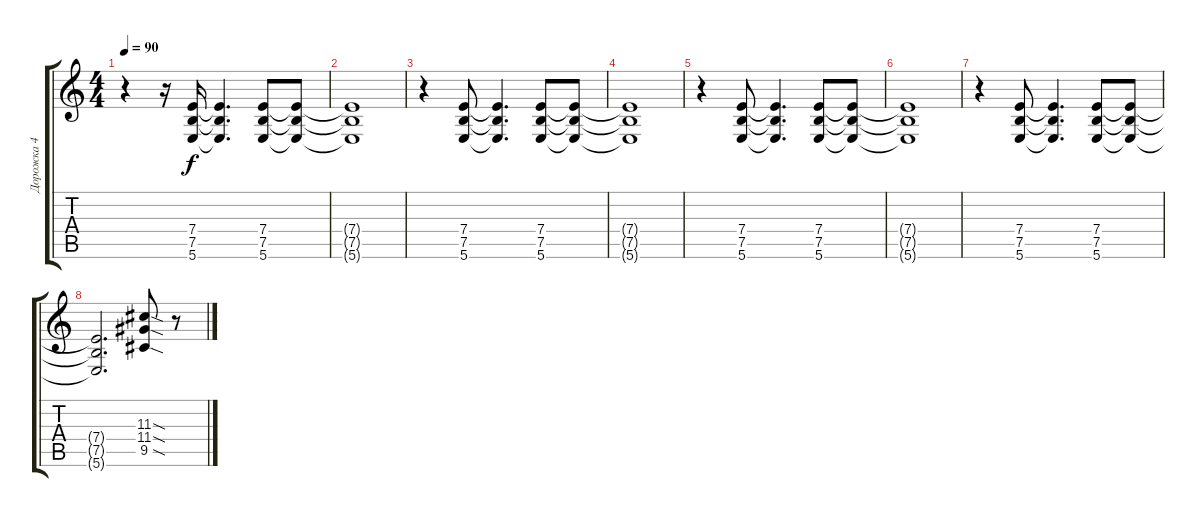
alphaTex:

\track ("Дорожка 4" "Дорожка 4") {instrument distortionguitar}
\staff {score tabs}
\tuning (B3 G3 D3 A2 E2 B1) {hide}
\ts (4 4)
\tempo 90
\clef g2
\ks c
r.4{dy f} r.16 (7.4 7.5 5.6).16 (7.4{t} 7.5{t} 5.6{t}).4{d} (7.4 7.5 5.6).8 (7.4{t} 7.5{t} 5.6{t}).8 |
(7.4{t} 7.5{t} 5.6{t}).1 |
r.4 (7.4 7.5 5.6).8 (7.4{t} 7.5{t} 5.6{t}).4{d} (7.4 7.5 5.6).8 (7.4{t} 7.5{t} 5.6{t}).8 |
(7.4{t} 7.5{t} 5.6{t}).1 |
r.4 (7.4 7.5 5.6).8 (7.4{t} 7.5{t} 5.6{t}).4{d} (7.4 7.5 5.6).8 (7.4{t} 7.5{t} 5.6{t}).8 |
(7.4{t} 7.5{t} 5.6{t}).1 |
r.4 (7.4 7.5 5.6).8 (7.4{t} 7.5{t} 5.6{t}).4{d} (7.4 7.5 5.6).8 (7.4{t} 7.5{t} 5.6{t}).8 |
(7.4{t} 7.5{t} 5.6{t}).2{d} (11.3{sod} 11.4{sod} 9.5{sod}).8 r.8
